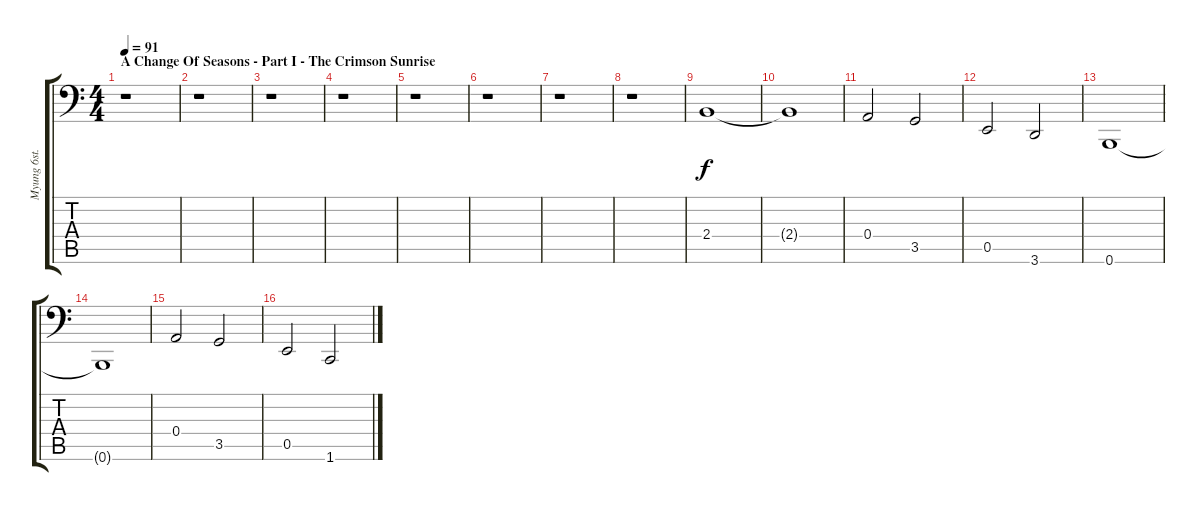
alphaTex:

\track ("Myung 6st." "Myung 6st.") {instrument electricbasspick}
\staff {score tabs}
\tuning (C3 G2 D2 A1 E1 B0) {hide}
\ts (4 4)
\section ("" "A Change Of Seasons - Part I - The Crimson Sunrise")
\tempo 91
\clef f4
\ks c
r.1{dy f instrument electricbasspick} |
r.1 |
r.1 |
r.1 |
r.1 |
r.1 |
r.1 |
r.1 |
2.4.1 |
2.4{t}.1 |
0.4.2 3.5.2 |
0.5.2 3.6.2 |
0.6.1 |
0.6{t}.1 |
0.4.2 3.5.2 |
0.5.2 1.6.2
